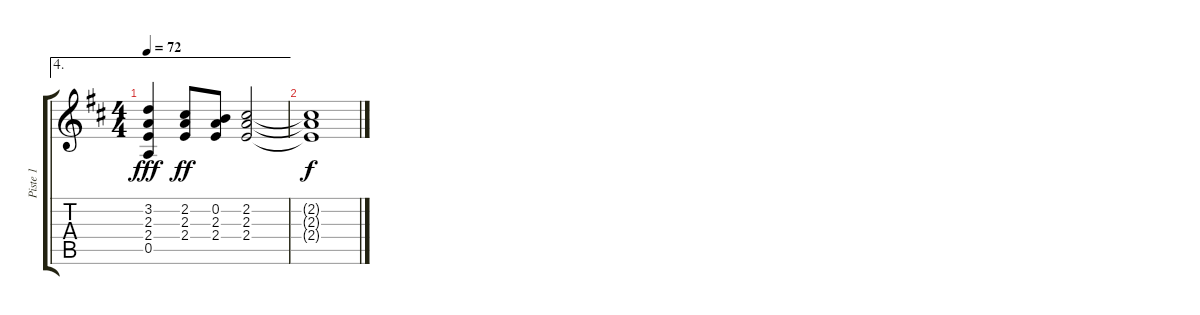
\track ("Piste 1" "Piste 1") {instrument acousticguitarnylon}
\staff {score tabs}
\tuning (E4 B3 G3 D3 A2 E2) {hide}
\ae 4
\ts (4 4)
\tempo 72
\clef g2
\ks d
(3.2 2.3 2.4 0.5).4{dy fff} (2.2 2.3 2.4).8{dy ff} (0.2 2.3 2.4).8 (2.2 2.3 2.4).2 |
(2.2{t} 2.3{t} 2.4{t}).1{dy f}
